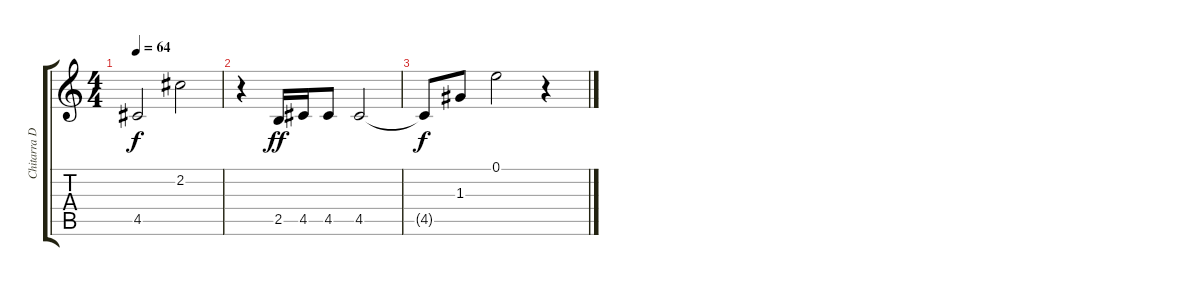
\track ("Chitarra Distorta" "Chitarra D") {instrument distortionguitar}
\staff {score tabs}
\tuning (E4 B3 G3 D3 A2 E2) {hide}
\ts (4 4)
\tempo 64
\clef g2
\ks c
4.5{t}.2{dy f volume 4} 2.2.2 |
r.4 2.5.16{dy ff} 4.5.16 4.5.8 4.5.2 |
4.5{t}.8{dy f volume 0} 1.3.8 0.1.2 r.4
